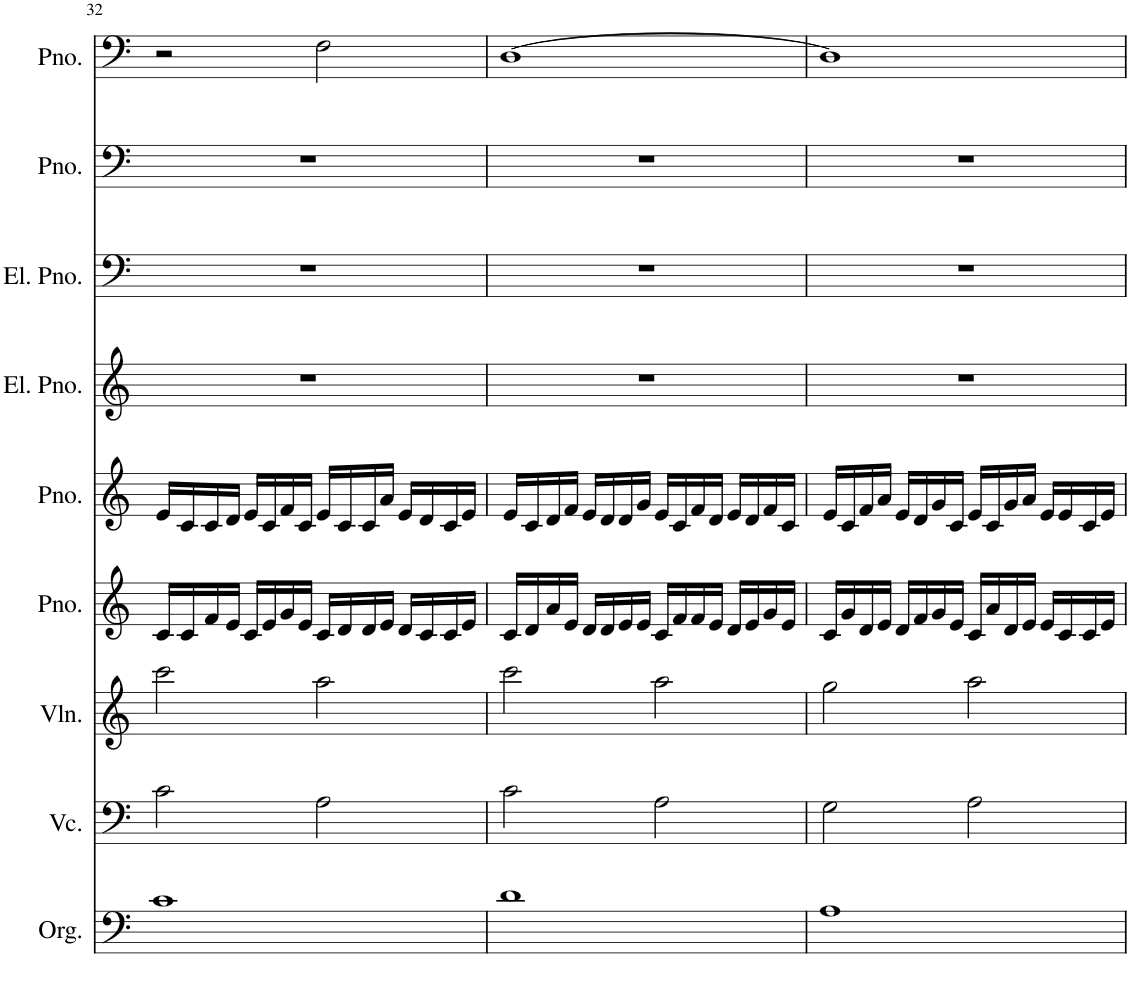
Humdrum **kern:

**kern	**kern	**kern	**kern	**kern	**kern	**kern	**kern	**kern	**kern
*part10	*part9	*part8	*part7	*part6	*part5	*part4	*part3	*part2	*part1
*staff10	*staff9	*staff8	*staff7	*staff6	*staff5	*staff4	*staff3	*staff2	*staff1
*I"オルガン	*I"チェロ	*I"ヴァイオリン	*I"ピアノ	*I"ピアノ	*I"エレクトリックピアノ	*I"ピアノ	*I"エレクトリックピアノ	*I"ピアノ	*I"ピアノ
!!LO:PB:g=z
*clefF4	*clefF4	*clefG2	*clefG2	*clefG2	*clefG2	*clefG2	*clefF4	*clefF4	*clefF4
*k[]	*k[]	*k[]	*k[]	*k[]	*k[]	*k[]	*k[]	*k[]	*k[]
*M4/4	*M4/4	*M4/4	*M4/4	*M4/4	*M4/4	*M4/4	*M4/4	*M4/4	*M4/4
=32	=32	=32	=32	=32	=32	=32	=32	=32	=32
1c	2c\	2ccc\	16c/LL	16e/LL	1r	16e/LL	1r	1r	2r
.	.	.	16c/	16c/	.	16c/J	.	.	.
.	.	.	16f/	16c/	.	16c/L	.	.	.
.	.	.	16e/JJ	16d/JJ	.	16d/JJ	.	.	.
.	.	.	16c/LL	16e/LL	.	16e/LL	.	.	.
.	.	.	16e/	16c/	.	16c/J	.	.	.
.	.	.	16g/	16f/	.	16f/L	.	.	.
.	.	.	16e/JJ	16c/JJ	.	16c/JJ	.	.	.
.	2A\	2aa\	16c/LL	16e/LL	.	16e/LL	.	.	2F\
.	.	.	16d/	16c/	.	16c/J	.	.	.
.	.	.	16d/	16c/	.	16c/L	.	.	.
.	.	.	16e/JJ	16a/JJ	.	16a/JJ	.	.	.
.	.	.	16d/LL	16e/LL	.	16e/LL	.	.	.
.	.	.	16c/	16d/	.	16d/J	.	.	.
.	.	.	16c/	16c/	.	16c/L	.	.	.
.	.	.	16e/JJ	16e/JJ	.	16e/JJ	.	.	.
=33	=33	=33	=33	=33	=33	=33	=33	=33	=33
1d	2c\	2ccc\	16c/LL	16e/LL	1r	16e/LL	1r	1r	[1D
.	.	.	16d/	16c/	.	16c/J	.	.	.
.	.	.	16a/	16d/	.	16d/L	.	.	.
.	.	.	16e/JJ	16f/JJ	.	16f/JJ	.	.	.
.	.	.	16d/LL	16e/LL	.	16e/LL	.	.	.
.	.	.	16d/	16d/	.	16d/J	.	.	.
.	.	.	16e/	16d/	.	16d/L	.	.	.
.	.	.	16e/JJ	16g/JJ	.	16g/JJ	.	.	.
.	2A\	2aa\	16c/LL	16e/LL	.	16e/LL	.	.	.
.	.	.	16f/	16c/	.	16c/J	.	.	.
.	.	.	16f/	16f/	.	16f/L	.	.	.
.	.	.	16e/JJ	16d/JJ	.	16d/JJ	.	.	.
.	.	.	16d/LL	16e/LL	.	16e/LL	.	.	.
.	.	.	16e/	16d/	.	16d/J	.	.	.
.	.	.	16g/	16f/	.	16f/L	.	.	.
.	.	.	16e/JJ	16c/JJ	.	16c/JJ	.	.	.
=34	=34	=34	=34	=34	=34	=34	=34	=34	=34
1A	2G\	2gg\	16c/LL	16e/LL	1r	16e/LL	1r	1r	1D]
.	.	.	16g/	16c/	.	16c/J	.	.	.
.	.	.	16d/	16f/	.	16f/L	.	.	.
.	.	.	16e/JJ	16a/JJ	.	16a/JJ	.	.	.
.	.	.	16d/LL	16e/LL	.	16e/LL	.	.	.
.	.	.	16f/	16d/	.	16d/J	.	.	.
.	.	.	16g/	16g/	.	16g/L	.	.	.
.	.	.	16e/JJ	16c/JJ	.	16c/JJ	.	.	.
.	2A\	2aa\	16c/LL	16e/LL	.	16e/LL	.	.	.
.	.	.	16a/	16c/	.	16c/J	.	.	.
.	.	.	16d/	16g/	.	16g/L	.	.	.
.	.	.	16e/JJ	16a/JJ	.	16a/JJ	.	.	.
.	.	.	16e/LL	16e/LL	.	16e/LL	.	.	.
.	.	.	16c/	16e/	.	16e/J	.	.	.
.	.	.	16c/	16c/	.	16c/L	.	.	.
.	.	.	16e/JJ	16e/JJ	.	16e/JJ	.	.	.
=	=	=	=	=	=	=	=	=	=
*-	*-	*-	*-	*-	*-	*-	*-	*-	*-
